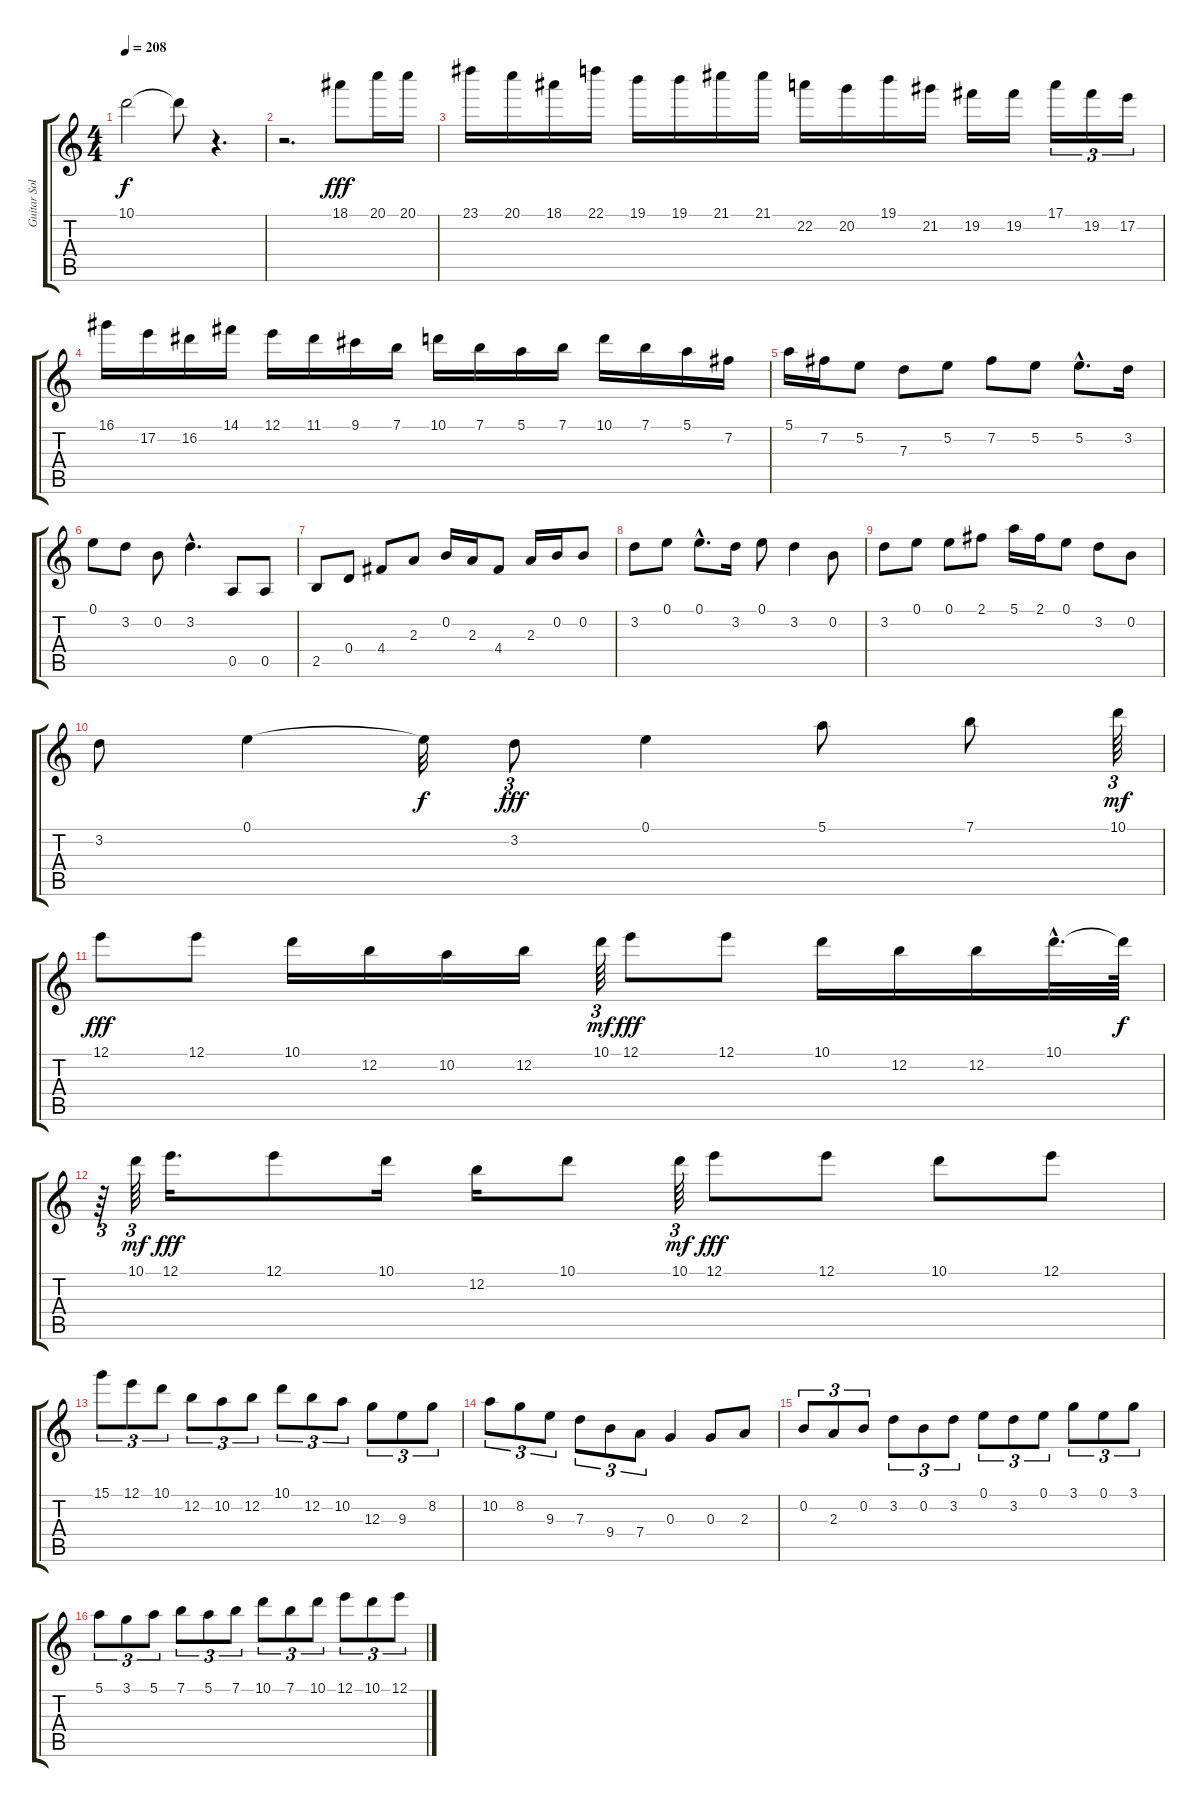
\track ("Guitar Solo" "Guitar Sol") {instrument overdrivenguitar}
\staff {score tabs}
\tuning (E4 B3 G3 D3 A2 E2) {hide}
\ts (4 4)
\tempo 208
\clef g2
\ks c
10.1{t}.2{dy f} 10.1{t}.8 r.4{d} |
r.2{d} 18.1.8{dy fff} 20.1.16 20.1.16 |
23.1.16 20.1.16 18.1.16 22.1.16 19.1.16 19.1.16 21.1.16 21.1.16 22.2.16 20.2.16 19.1.16 21.2.16 19.2.16 19.2.16 17.1.16{tu (3 2)} 19.2.16{tu (3 2)} 17.2.16{tu (3 2)} |
16.1.16 17.2.16 16.2.16 14.1.16 12.1.16 11.1.16 9.1.16 7.1.16 10.1.16 7.1.16 5.1.16 7.1.16 10.1.16 7.1.16 5.1.16 7.2.16 |
5.1.16 7.2.16 5.2.8 7.3.8 5.2.8 7.2.8 5.2.8 5.2{hac}.8{d} 3.2.16 |
0.1.8 3.2.8 0.2.8 3.2{hac}.4{d} 0.5.8 0.5.8 |
2.5.8 0.4.8 4.4.8 2.3.8 0.2.16 2.3.16 4.4.8 2.3.16 0.2.16 0.2.8 |
3.2.8 0.1.8 0.1{hac}.8{d} 3.2.16 0.1.8 3.2.4 0.2.8 |
3.2.8 0.1.8 0.1.8 2.1.8 5.1.16 2.1.16 0.1.8 3.2.8 0.2.8 |
3.2.8 0.1.4 0.1{t}.32{dy f} 3.2.8{tu (3 2) dy fff} 0.1.4 5.1.8 7.1.8 10.1.64{tu (3 2) dy mf} |
12.1.8{dy fff} 12.1.8 10.1.16 12.2.16 10.2.16 12.2.16 10.1.64{tu (3 2) dy mf} 12.1.8{dy fff} 12.1.8 10.1.16 12.2.16 12.2.16 10.1{hac}.32{d} 10.1{t}.64{dy f} |
r.64{tu (3 2)} 10.1.64{tu (3 2) dy mf} 12.1.16{d dy fff} 12.1.8 10.1.16 12.2.16 10.1.8 10.1.64{tu (3 2) dy mf} 12.1.8{dy fff} 12.1.8 10.1.8 12.1.8 |
15.1.8{tu (3 2)} 12.1.8{tu (3 2)} 10.1.8{tu (3 2)} 12.2.8{tu (3 2)} 10.2.8{tu (3 2)} 12.2.8{tu (3 2)} 10.1.8{tu (3 2)} 12.2.8{tu (3 2)} 10.2.8{tu (3 2)} 12.3.8{tu (3 2)} 9.3.8{tu (3 2)} 8.2.8{tu (3 2)} |
10.2.8{tu (3 2)} 8.2.8{tu (3 2)} 9.3.8{tu (3 2)} 7.3.8{tu (3 2)} 9.4.8{tu (3 2)} 7.4.8{tu (3 2)} 0.3.4 0.3.8 2.3.8 |
0.2.8{tu (3 2)} 2.3.8{tu (3 2)} 0.2.8{tu (3 2)} 3.2.8{tu (3 2)} 0.2.8{tu (3 2)} 3.2.8{tu (3 2)} 0.1.8{tu (3 2)} 3.2.8{tu (3 2)} 0.1.8{tu (3 2)} 3.1.8{tu (3 2)} 0.1.8{tu (3 2)} 3.1.8{tu (3 2)} |
5.1.8{tu (3 2)} 3.1.8{tu (3 2)} 5.1.8{tu (3 2)} 7.1.8{tu (3 2)} 5.1.8{tu (3 2)} 7.1.8{tu (3 2)} 10.1.8{tu (3 2)} 7.1.8{tu (3 2)} 10.1.8{tu (3 2)} 12.1.8{tu (3 2)} 10.1.8{tu (3 2)} 12.1.8{tu (3 2)}
